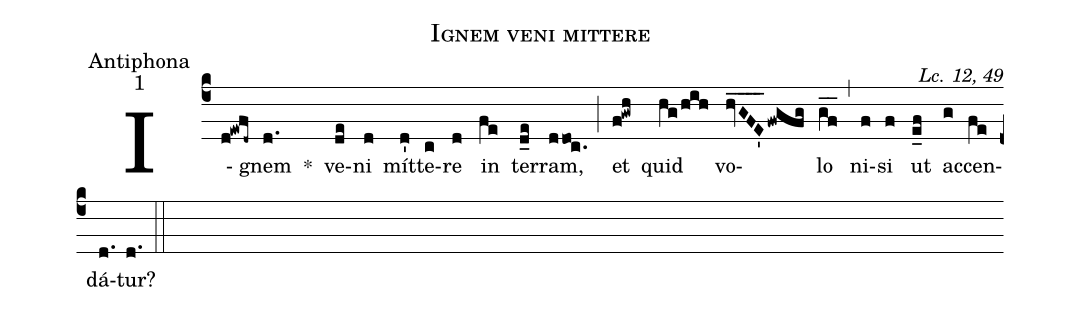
name:Ignem veni mittere;
office-part:Antiphona;
mode:1;
commentary:Lc. 12, 49;
%%
(c4)
I(d!ewfd~)gnem(d.) *()
ve(de)ni(d) mít(d')te(c)re(d) in(fe) ter(d_e)ram,(ddoc.) (;)
et(f!gwh) quid(hg/hih) vo(hvGFE'____/fwgfg)lo(gf__) (,)
ni(f)si(f) ut(e_f) ac(g)cen(fe)dá(d.)tur?(d.) (::)
